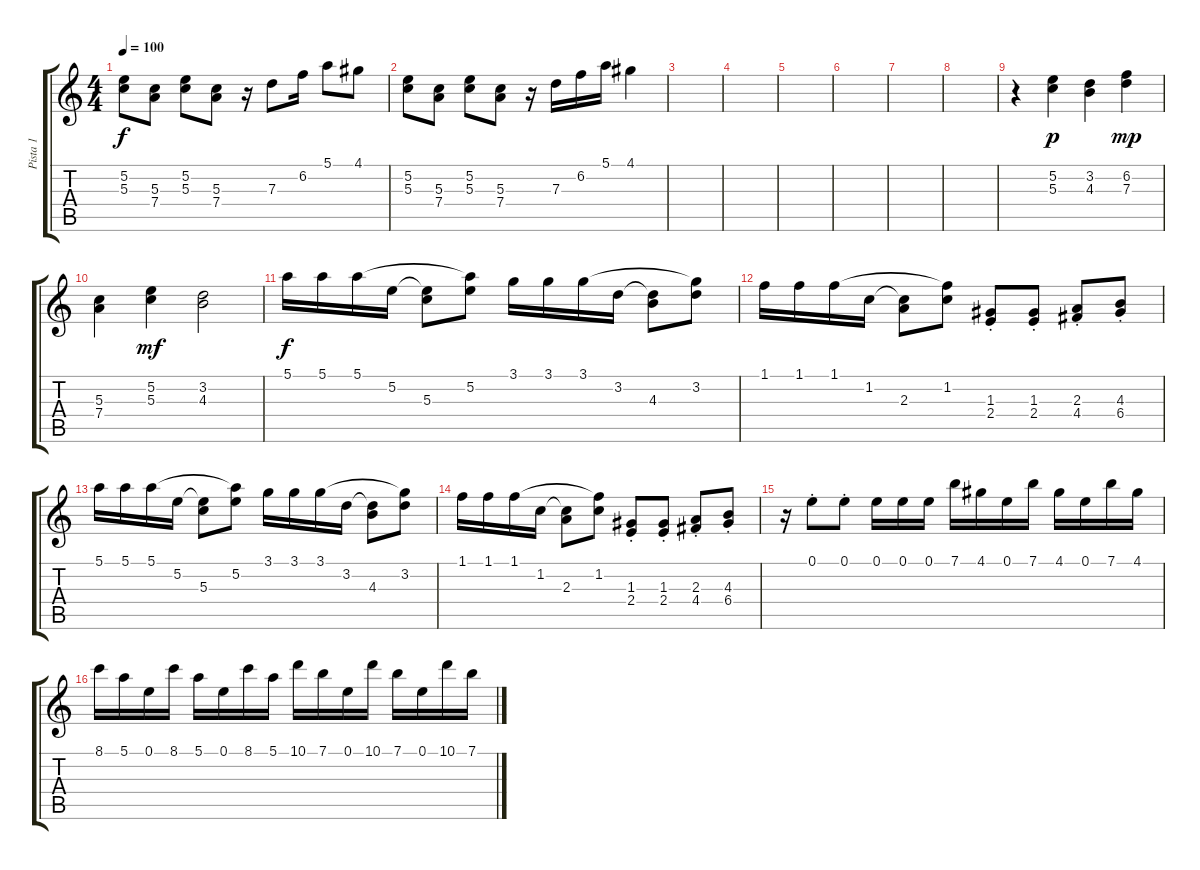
\track ("Pista 1" "Pista 1") {instrument electricguitarclean}
\staff {score tabs}
\tuning (E4 B3 G3 D3 A2 E2) {hide}
\ts (4 4)
\tempo 100
\clef g2
\ks c
(5.2 5.3).8{dy f} (5.3 7.4).8 (5.2 5.3).8 (5.3 7.4).8 r.16 7.3.8 6.2.16 5.1.8 4.1.8 |
(5.2 5.3).8 (5.3 7.4).8 (5.2 5.3).8 (5.3 7.4).8 r.16 7.3.16 6.2.16 5.1.16 4.1.4 |
|
|
|
|
|
|
r.4 (5.2 5.3).4{dy p} (3.2 4.3).4 (6.2 7.3).4{dy mp} |
(5.3 7.4).4 (5.2 5.3).4{dy mf} (3.2 4.3).2 |
5.1.16{dy f} 5.1.16 5.1.16 5.2.16 (5.2{t} 5.3).8 (5.1{t} 5.2).8 3.1.16 3.1.16 3.1.16 3.2.16 (3.2{t} 4.3).8 (3.1{t} 3.2).8 |
1.1.16 1.1.16 1.1.16 1.2.16 (1.2{t} 2.3).8 (1.1{t} 1.2).8 (1.3{st} 2.4{st}).8 (1.3{st} 2.4{st}).8 (2.3{st} 4.4{st}).8 (4.3{st} 6.4{st}).8 |
5.1.16 5.1.16 5.1.16 5.2.16 (5.2{t} 5.3).8 (5.1{t} 5.2).8 3.1.16 3.1.16 3.1.16 3.2.16 (3.2{t} 4.3).8 (3.1{t} 3.2).8 |
1.1.16 1.1.16 1.1.16 1.2.16 (1.2{t} 2.3).8 (1.1{t} 1.2).8 (1.3{st} 2.4{st}).8 (1.3{st} 2.4{st}).8 (2.3{st} 4.4{st}).8 (4.3{st} 6.4{st}).8 |
r.16 0.1{st}.8 0.1{st}.8 0.1.16 0.1.16 0.1.16 7.1.16 4.1.16 0.1.16 7.1.16 4.1.16 0.1.16 7.1.16 4.1.16 |
8.1.16 5.1.16 0.1.16 8.1.16 5.1.16 0.1.16 8.1.16 5.1.16 10.1.16 7.1.16 0.1.16 10.1.16 7.1.16 0.1.16 10.1.16 7.1.16
